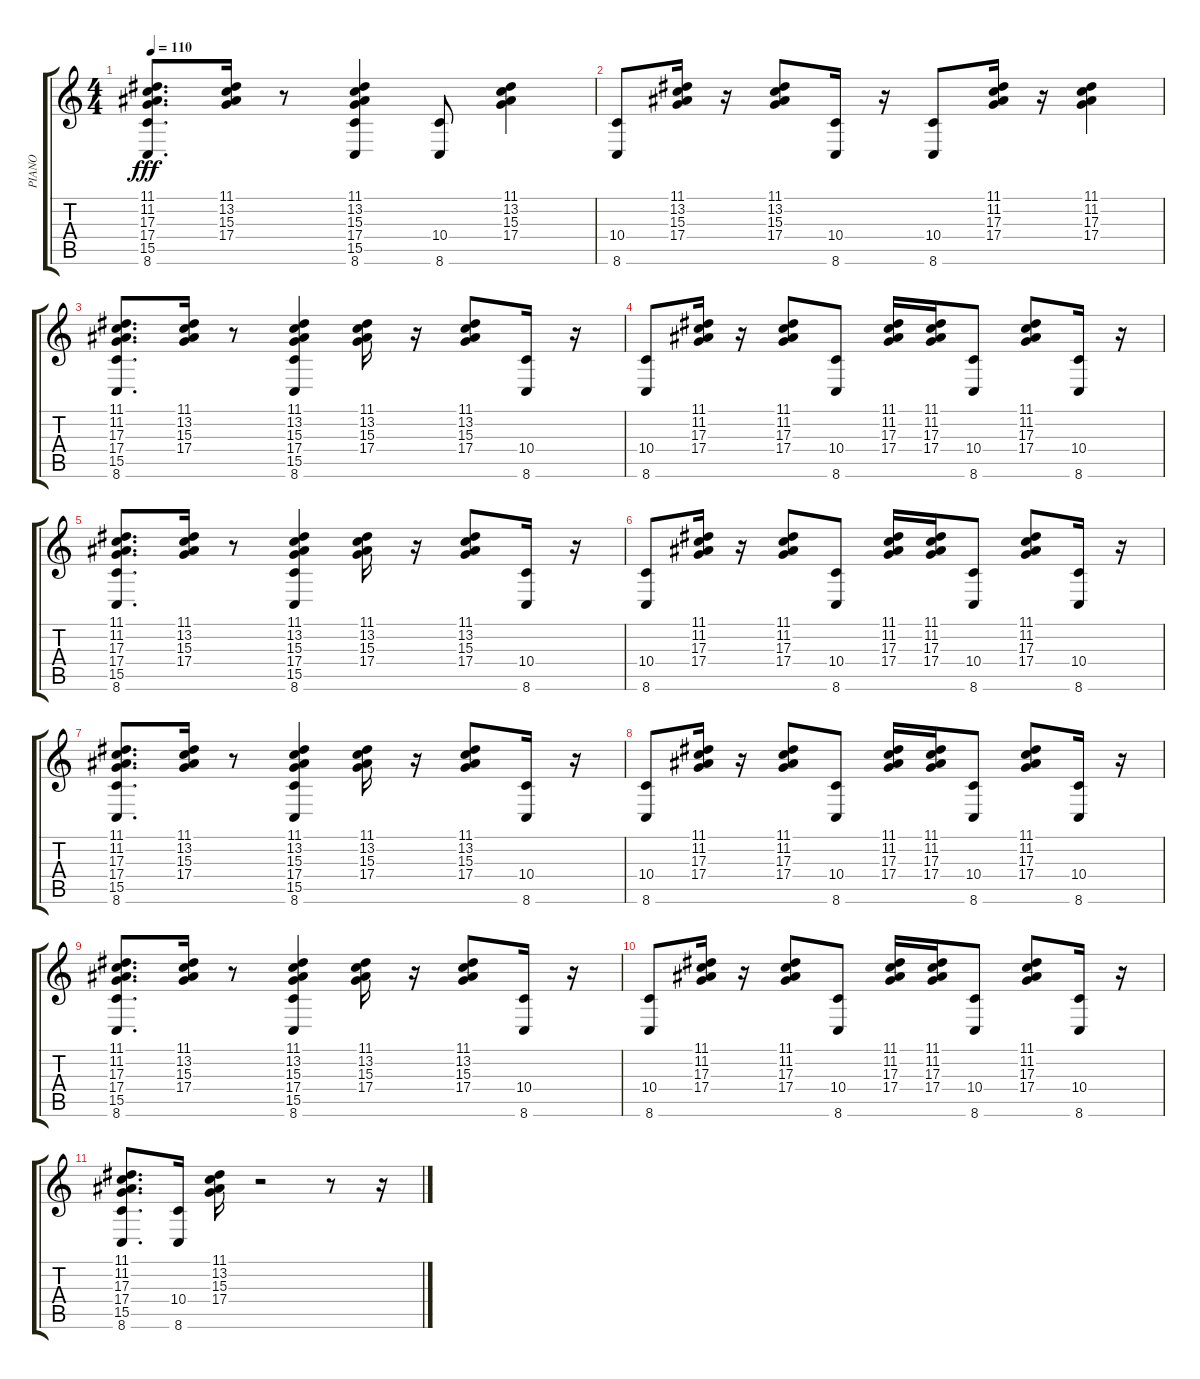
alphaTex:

\track ("PIANO" "PIANO") {solo instrument acousticgrandpiano}
\staff {score tabs}
\tuning (E4 B3 G3 D3 A2 E2) {hide}
\ts (4 4)
\tempo 110
\clef g2
\ks c
(11.1 11.2 17.3 17.4 15.5 8.6).8{d dy fff} (11.1 13.2 15.3 17.4).16 r.8 (11.1 13.2 15.3 17.4 15.5 8.6).4 (10.4 8.6).8 (11.1 13.2 15.3 17.4).4 |
(10.4 8.6).8 (11.1 13.2 15.3 17.4).16 r.16 (11.1 13.2 15.3 17.4).8 (10.4 8.6).16 r.16 (10.4 8.6).8 (11.1 11.2 17.3 17.4).16 r.16 (11.1 11.2 17.3 17.4).4 |
(11.1 11.2 17.3 17.4 15.5 8.6).8{d} (11.1 13.2 15.3 17.4).16 r.8 (11.1 13.2 15.3 17.4 15.5 8.6).4 (11.1 13.2 15.3 17.4).16 r.16 (11.1 13.2 15.3 17.4).8 (10.4 8.6).16 r.16 |
(10.4 8.6).8 (11.1 11.2 17.3 17.4).16 r.16 (11.1 11.2 17.3 17.4).8 (10.4 8.6).8 (11.1 11.2 17.3 17.4).16 (11.1 11.2 17.3 17.4).16 (10.4 8.6).8 (11.1 11.2 17.3 17.4).8 (10.4 8.6).16 r.16 |
(11.1 11.2 17.3 17.4 15.5 8.6).8{d} (11.1 13.2 15.3 17.4).16 r.8 (11.1 13.2 15.3 17.4 15.5 8.6).4 (11.1 13.2 15.3 17.4).16 r.16 (11.1 13.2 15.3 17.4).8 (10.4 8.6).16 r.16 |
(10.4 8.6).8 (11.1 11.2 17.3 17.4).16 r.16 (11.1 11.2 17.3 17.4).8 (10.4 8.6).8 (11.1 11.2 17.3 17.4).16 (11.1 11.2 17.3 17.4).16 (10.4 8.6).8 (11.1 11.2 17.3 17.4).8 (10.4 8.6).16 r.16 |
(11.1 11.2 17.3 17.4 15.5 8.6).8{d} (11.1 13.2 15.3 17.4).16 r.8 (11.1 13.2 15.3 17.4 15.5 8.6).4 (11.1 13.2 15.3 17.4).16 r.16 (11.1 13.2 15.3 17.4).8 (10.4 8.6).16 r.16 |
(10.4 8.6).8 (11.1 11.2 17.3 17.4).16 r.16 (11.1 11.2 17.3 17.4).8 (10.4 8.6).8 (11.1 11.2 17.3 17.4).16 (11.1 11.2 17.3 17.4).16 (10.4 8.6).8 (11.1 11.2 17.3 17.4).8 (10.4 8.6).16 r.16 |
(11.1 11.2 17.3 17.4 15.5 8.6).8{d} (11.1 13.2 15.3 17.4).16 r.8 (11.1 13.2 15.3 17.4 15.5 8.6).4 (11.1 13.2 15.3 17.4).16 r.16 (11.1 13.2 15.3 17.4).8 (10.4 8.6).16 r.16 |
(10.4 8.6).8 (11.1 11.2 17.3 17.4).16 r.16 (11.1 11.2 17.3 17.4).8 (10.4 8.6).8 (11.1 11.2 17.3 17.4).16 (11.1 11.2 17.3 17.4).16 (10.4 8.6).8 (11.1 11.2 17.3 17.4).8 (10.4 8.6).16 r.16 |
(11.1 11.2 17.3 17.4 15.5 8.6).8{d} (10.4 8.6).16 (11.1 13.2 15.3 17.4).16 r.2 r.8 r.16
